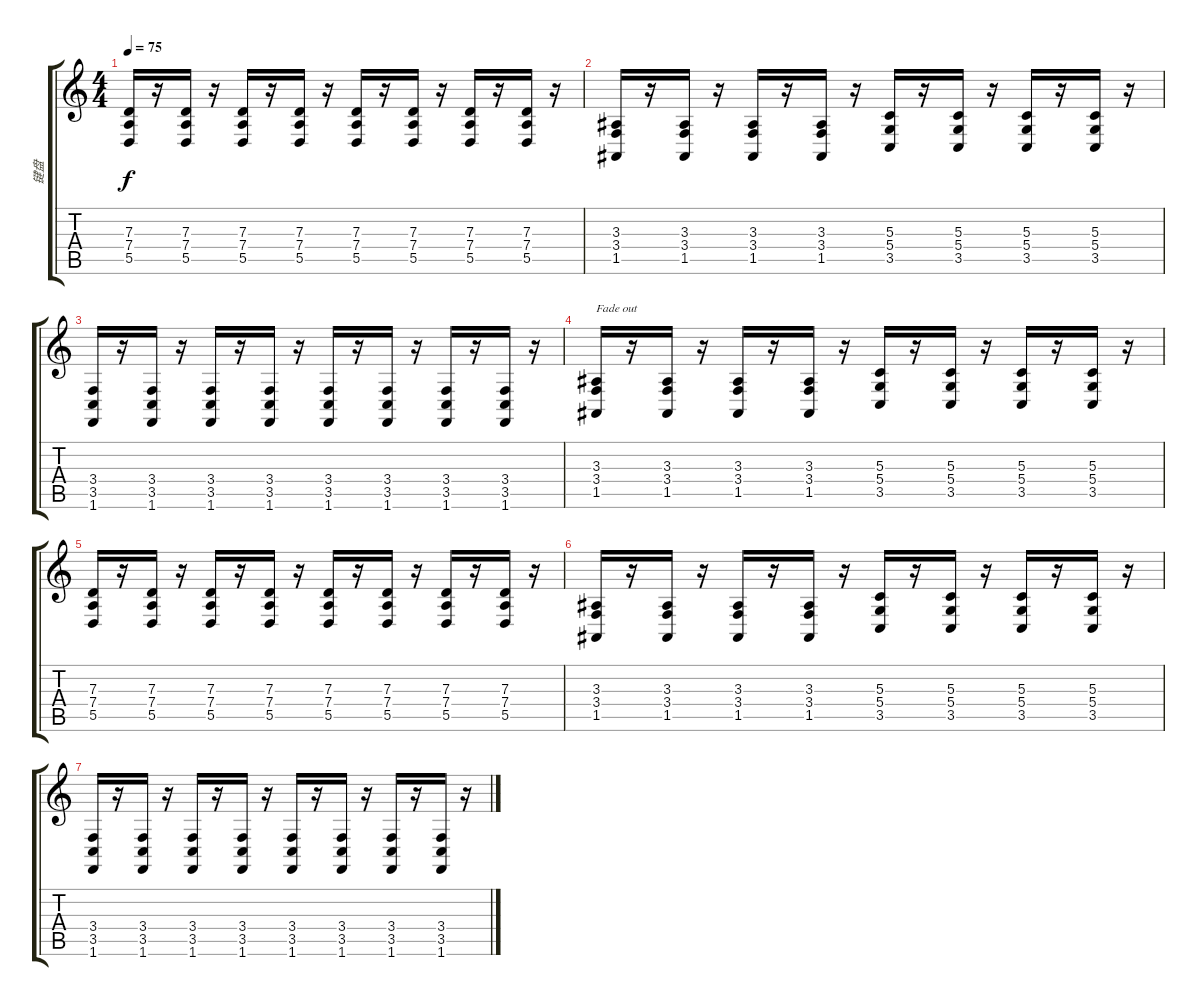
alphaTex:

\track ("键盘" "键盘") {instrument stringensemble1}
\staff {score tabs}
\tuning (E4 B3 G3 D3 A2 E2) {hide}
\ts (4 4)
\tempo 75
\clef g2
\ks c
(7.3 7.4 5.5).16{dy f} r.16 (7.3 7.4 5.5).16 r.16 (7.3 7.4 5.5).16 r.16 (7.3 7.4 5.5).16 r.16 (7.3 7.4 5.5).16 r.16 (7.3 7.4 5.5).16 r.16 (7.3 7.4 5.5).16 r.16 (7.3 7.4 5.5).16 r.16 |
(3.3 3.4 1.5).16 r.16 (3.3 3.4 1.5).16 r.16 (3.3 3.4 1.5).16 r.16 (3.3 3.4 1.5).16 r.16 (5.3 5.4 3.5).16 r.16 (5.3 5.4 3.5).16 r.16 (5.3 5.4 3.5).16 r.16 (5.3 5.4 3.5).16 r.16 |
(3.4 3.5 1.6).16 r.16 (3.4 3.5 1.6).16 r.16 (3.4 3.5 1.6).16 r.16 (3.4 3.5 1.6).16 r.16 (3.4 3.5 1.6).16 r.16 (3.4 3.5 1.6).16 r.16 (3.4 3.5 1.6).16 r.16 (3.4 3.5 1.6).16 r.16 |
(3.3 3.4 1.5).16{txt "Fade out" volume 5} r.16 (3.3 3.4 1.5).16 r.16 (3.3 3.4 1.5).16 r.16 (3.3 3.4 1.5).16 r.16 (5.3 5.4 3.5).16 r.16 (5.3 5.4 3.5).16 r.16 (5.3 5.4 3.5).16 r.16 (5.3 5.4 3.5).16 r.16 |
(7.3 7.4 5.5).16 r.16 (7.3 7.4 5.5).16 r.16 (7.3 7.4 5.5).16 r.16 (7.3 7.4 5.5).16 r.16 (7.3 7.4 5.5).16 r.16 (7.3 7.4 5.5).16 r.16 (7.3 7.4 5.5).16 r.16 (7.3 7.4 5.5).16 r.16 |
(3.3 3.4 1.5).16{volume 0} r.16 (3.3 3.4 1.5).16 r.16 (3.3 3.4 1.5).16 r.16 (3.3 3.4 1.5).16 r.16 (5.3 5.4 3.5).16 r.16 (5.3 5.4 3.5).16 r.16 (5.3 5.4 3.5).16 r.16 (5.3 5.4 3.5).16 r.16 |
(3.4 3.5 1.6).16 r.16 (3.4 3.5 1.6).16 r.16 (3.4 3.5 1.6).16 r.16 (3.4 3.5 1.6).16 r.16 (3.4 3.5 1.6).16 r.16 (3.4 3.5 1.6).16 r.16 (3.4 3.5 1.6).16 r.16 (3.4 3.5 1.6).16 r.16
